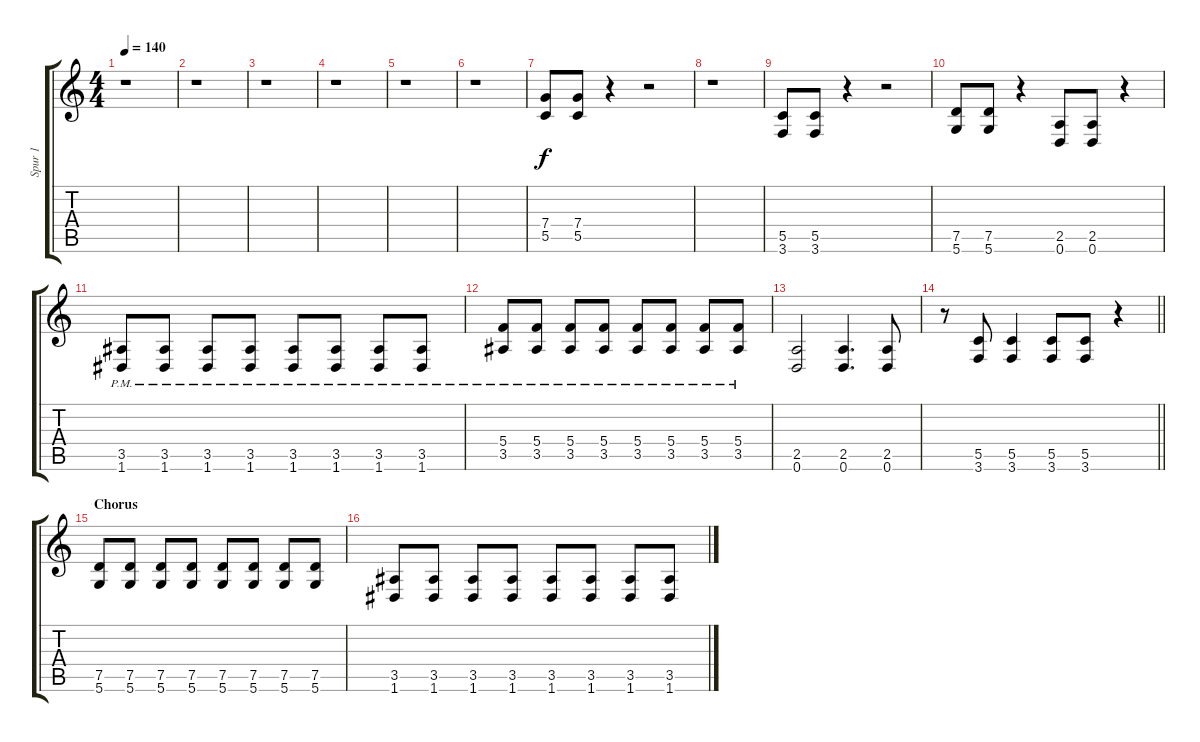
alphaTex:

\track ("Spur 1" "Spur 1") {instrument acousticguitarsteel}
\staff {score tabs}
\tuning (D4 A3 F3 C3 G2 D2) {hide}
\ts (4 4)
\tempo 140
\clef g2
\ks c
r.1{dy f} |
r.1 |
r.1 |
r.1 |
r.1 |
r.1 |
(7.4 5.5).8 (7.4 5.5).8 r.4 r.2 |
r.1 |
(5.5 3.6).8 (5.5 3.6).8 r.4 r.2 |
(7.5 5.6).8 (7.5 5.6).8 r.4 (2.5 0.6).8 (2.5 0.6).8 r.4 |
(3.5{pm} 1.6{pm}).8 (3.5{pm} 1.6{pm}).8 (3.5{pm} 1.6{pm}).8 (3.5{pm} 1.6{pm}).8 (3.5{pm} 1.6{pm}).8 (3.5{pm} 1.6{pm}).8 (3.5{pm} 1.6{pm}).8 (3.5{pm} 1.6{pm}).8 |
(5.4{pm} 3.5{pm}).8 (5.4{pm} 3.5{pm}).8 (5.4{pm} 3.5{pm}).8 (5.4{pm} 3.5{pm}).8 (5.4{pm} 3.5{pm}).8 (5.4{pm} 3.5{pm}).8 (5.4{pm} 3.5{pm}).8 (5.4{pm} 3.5{pm}).8 |
(2.5 0.6).2 (2.5 0.6).4{d} (2.5 0.6).8 |
\barLineRight lightlight
r.8 (5.5 3.6).8 (5.5 3.6).4 (5.5 3.6).8 (5.5 3.6).8 r.4 |
\section ("" "Chorus")
(7.5 5.6).8 (7.5 5.6).8 (7.5 5.6).8 (7.5 5.6).8 (7.5 5.6).8 (7.5 5.6).8 (7.5 5.6).8 (7.5 5.6).8 |
(3.5 1.6).8 (3.5 1.6).8 (3.5 1.6).8 (3.5 1.6).8 (3.5 1.6).8 (3.5 1.6).8 (3.5 1.6).8 (3.5 1.6).8
